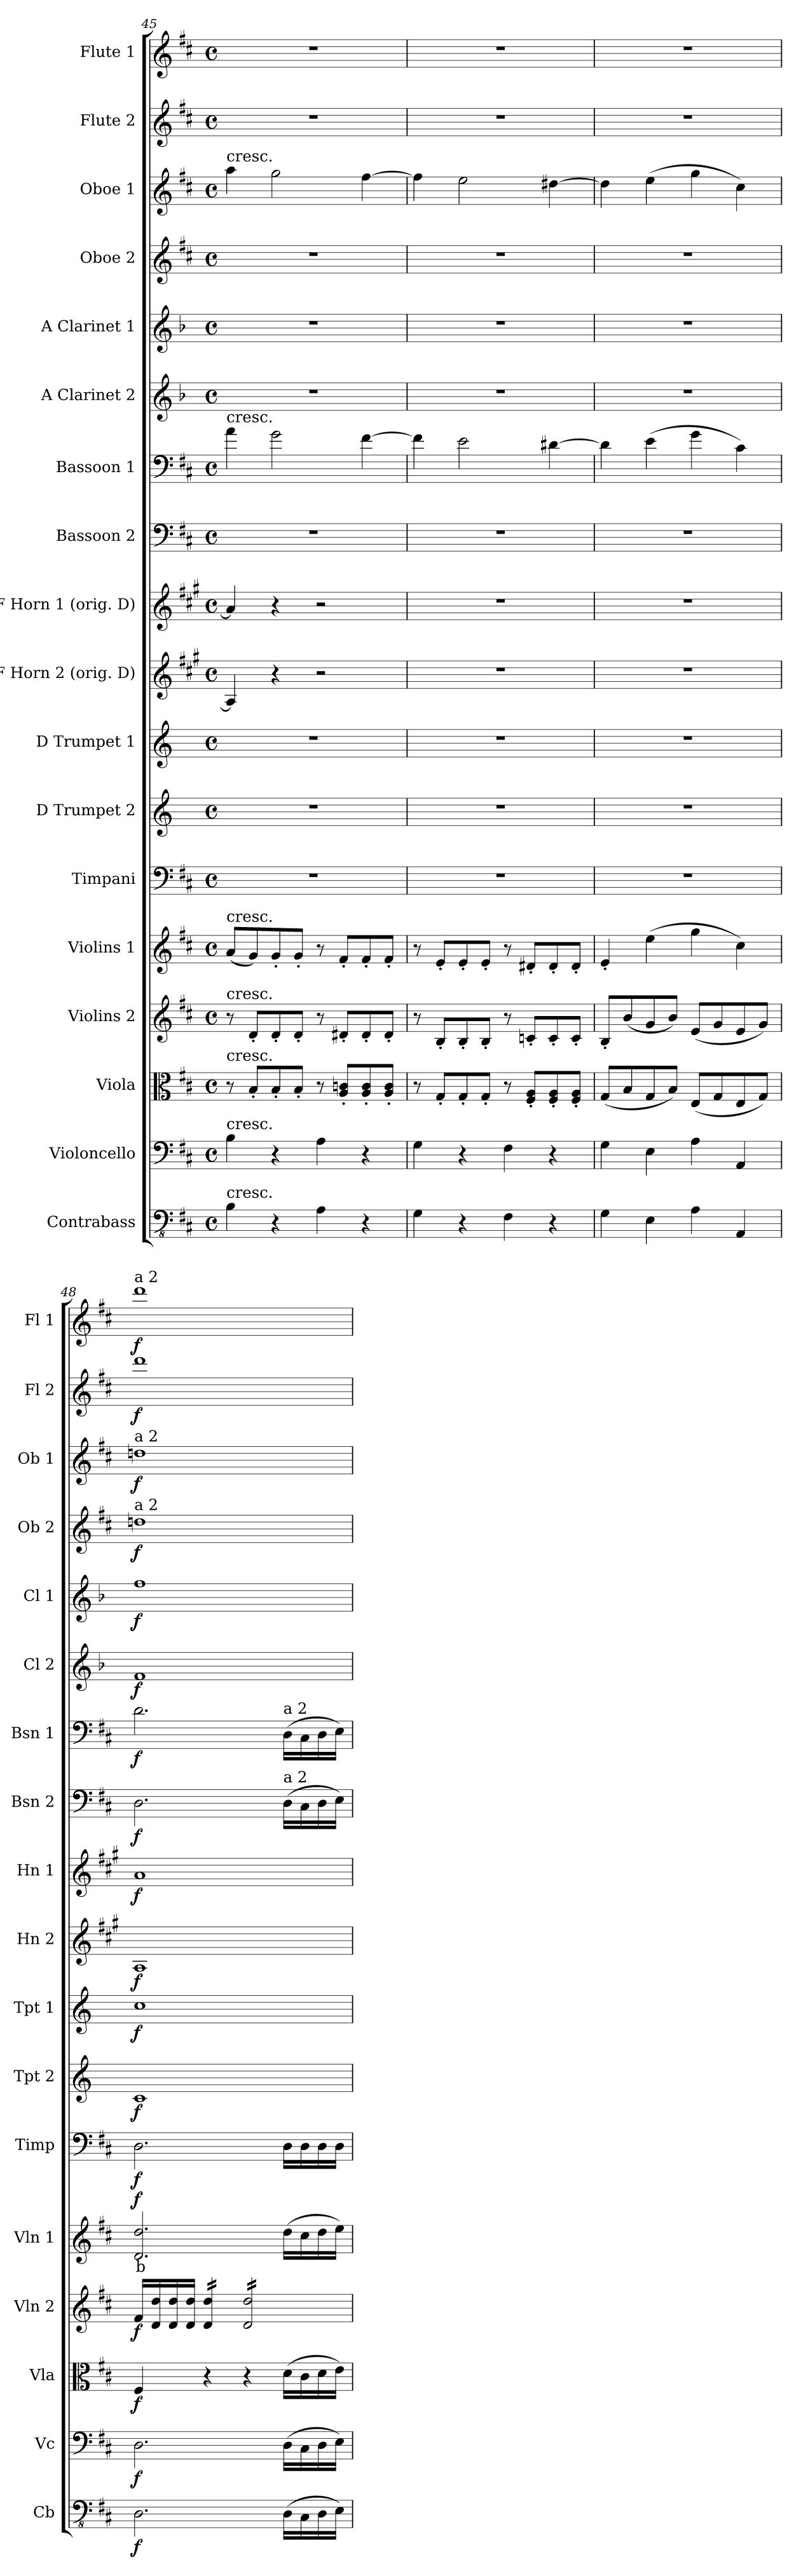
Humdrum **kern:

**kern	**dynam	**kern	**dynam	**kern	**dynam	**kern	**dynam	**kern	**text	**dynam	**kern	**dynam	**kern	**dynam	**kern	**dynam	**kern	**dynam	**kern	**dynam	**kern	**dynam	**kern	**dynam	**kern	**dynam	**kern	**dynam	**kern	**dynam	**kern	**dynam	**kern	**dynam	**kern	**dynam
*part18	*part18	*part17	*part17	*part16	*part16	*part15	*part15	*part14	*part14	*part14	*part13	*part13	*part12	*part12	*part11	*part11	*part10	*part10	*part9	*part9	*part8	*part8	*part7	*part7	*part6	*part6	*part5	*part5	*part4	*part4	*part3	*part3	*part2	*part2	*part1	*part1
*staff18	*staff18	*staff17	*staff17	*staff16	*staff16	*staff15	*staff15	*staff14	*staff14	*staff14	*staff13	*staff13	*staff12	*staff12	*staff11	*staff11	*staff10	*staff10	*staff9	*staff9	*staff8	*staff8	*staff7	*staff7	*staff6	*staff6	*staff5	*staff5	*staff4	*staff4	*staff3	*staff3	*staff2	*staff2	*staff1	*staff1
*I"Contrabass	*	*I"Violoncello	*	*I"Viola	*	*I"Violins 2	*	*I"Violins 1	*	*	*I"Timpani	*	*I"D Trumpet 2	*	*I"D Trumpet 1	*	*I"F Horn 2 (orig.  D)	*	*I"F Horn 1 (orig.  D)	*	*I"Bassoon 2	*	*I"Bassoon 1	*	*I"A Clarinet 2	*	*I"A Clarinet 1	*	*I"Oboe 2	*	*I"Oboe 1	*	*I"Flute 2	*	*I"Flute 1	*
*I'Cb	*	*I'Vc	*	*I'Vla	*	*I'Vln 2	*	*I'Vln 1	*	*	*I'Timp	*	*I'Tpt 2	*	*I'Tpt 1	*	*I'Hn 2	*	*I'Hn 1	*	*I'Bsn 2	*	*I'Bsn 1	*	*I'Cl 2	*	*I'Cl 1	*	*I'Ob 2	*	*I'Ob 1	*	*I'Fl 2	*	*I'Fl 1	*
!!LO:PB:g=z
*clefFv4	*	*clefF4	*	*clefC3	*	*clefG2	*	*clefG2	*	*	*clefF4	*	*clefG2	*	*clefG2	*	*clefG2	*	*clefG2	*	*clefF4	*	*clefF4	*	*clefG2	*	*clefG2	*	*clefG2	*	*clefG2	*	*clefG2	*	*clefG2	*
*	*	*	*	*	*	*	*	*	*	*	*	*	*ITrd-1c-2	*	*ITrd-1c-2	*	*ITrd4c7	*	*ITrd4c7	*	*	*	*	*	*ITrd2c3	*	*ITrd2c3	*	*	*	*	*	*	*	*	*
*k[f#c#]	*	*k[f#c#]	*	*k[f#c#]	*	*k[f#c#]	*	*k[f#c#]	*	*	*k[f#c#]	*	*k[f#c#]	*	*k[f#c#]	*	*k[f#c#]	*	*k[f#c#]	*	*k[f#c#]	*	*k[f#c#]	*	*k[f#c#]	*	*k[f#c#]	*	*k[f#c#]	*	*k[f#c#]	*	*k[f#c#]	*	*k[f#c#]	*
*M4/4	*	*M4/4	*	*M4/4	*	*M4/4	*	*M4/4	*	*	*M4/4	*	*M4/4	*	*M4/4	*	*M4/4	*	*M4/4	*	*M4/4	*	*M4/4	*	*M4/4	*	*M4/4	*	*M4/4	*	*M4/4	*	*M4/4	*	*M4/4	*
*met(c)	*	*met(c)	*	*met(c)	*	*met(c)	*	*met(c)	*	*	*met(c)	*	*met(c)	*	*met(c)	*	*met(c)	*	*met(c)	*	*met(c)	*	*met(c)	*	*met(c)	*	*met(c)	*	*met(c)	*	*met(c)	*	*met(c)	*	*met(c)	*
=45	=45	=45	=45	=45	=45	=45	=45	=45	=45	=45	=45	=45	=45	=45	=45	=45	=45	=45	=45	=45	=45	=45	=45	=45	=45	=45	=45	=45	=45	=45	=45	=45	=45	=45	=45	=45
!	!	!	!	!	!	!	!	!	!	!	!	!	!	!	!	!	!	!	!	!	!	!	!	!	!	!	!	!	!	!	!LO:TX:a:t=cresc.	!	!	!	!	!
!	!	!	!	!	!	!	!	!	!	!	!	!	!	!	!	!	!	!	!	!	!	!	!LO:TX:a:t=cresc.	!	!	!	!	!	!	!	!	!	!	!	!	!
!	!	!	!	!	!	!	!	!LO:TX:a:t=cresc.	!	!	!	!	!	!	!	!	!	!	!	!	!	!	!	!	!	!	!	!	!	!	!	!	!	!	!	!
!	!	!	!	!	!	!LO:TX:a:t=cresc.	!	!	!	!	!	!	!	!	!	!	!	!	!	!	!	!	!	!	!	!	!	!	!	!	!	!	!	!	!	!
!	!	!	!	!LO:TX:a:t=cresc.	!	!	!	!	!	!	!	!	!	!	!	!	!	!	!	!	!	!	!	!	!	!	!	!	!	!	!	!	!	!	!	!
!	!	!LO:TX:a:t=cresc.	!	!	!	!	!	!	!	!	!	!	!	!	!	!	!	!	!	!	!	!	!	!	!	!	!	!	!	!	!	!	!	!	!	!
!LO:TX:a:t=cresc.	!	!	!	!	!	!	!	!	!	!	!	!	!	!	!	!	!	!	!	!	!	!	!	!	!	!	!	!	!	!	!	!	!	!	!	!
4BB\	.	4B\	.	8r	.	8r	.	(<8a/L	.	.	1r	.	1r	.	1r	.	4D/]	.	4d/]	.	1r	.	4a\	.	1r	.	1r	.	1r	.	4aa\	.	1r	.	1r	.
.	.	.	.	8B'/L	.	8d'/L	.	8g/)	.	.	.	.	.	.	.	.	.	.	.	.	.	.	.	.	.	.	.	.	.	.	.	.	.	.	.	.
4r	.	4r	.	8B'/	.	8d'/	.	8g'/	.	.	.	.	.	.	.	.	4r	.	4r	.	.	.	2g\	.	.	.	.	.	.	.	2gg\	.	.	.	.	.
.	.	.	.	8B'/J	.	8d'/J	.	8g'/J	.	.	.	.	.	.	.	.	.	.	.	.	.	.	.	.	.	.	.	.	.	.	.	.	.	.	.	.
4AA\	.	4A\	.	8r	.	8r	.	8r	.	.	.	.	.	.	.	.	2r	.	2r	.	.	.	.	.	.	.	.	.	.	.	.	.	.	.	.	.
.	.	.	.	8A/' 8cn/'L	.	8d#X'/L	.	8f#'/L	.	.	.	.	.	.	.	.	.	.	.	.	.	.	.	.	.	.	.	.	.	.	.	.	.	.	.	.
4r	.	4r	.	8A/' 8c/'	.	8d#'/	.	8f#'/	.	.	.	.	.	.	.	.	.	.	.	.	.	.	[4f#\	.	.	.	.	.	.	.	[4ff#\	.	.	.	.	.
.	.	.	.	8A/' 8c/'J	.	8d#'/J	.	8f#'/J	.	.	.	.	.	.	.	.	.	.	.	.	.	.	.	.	.	.	.	.	.	.	.	.	.	.	.	.
=46	=46	=46	=46	=46	=46	=46	=46	=46	=46	=46	=46	=46	=46	=46	=46	=46	=46	=46	=46	=46	=46	=46	=46	=46	=46	=46	=46	=46	=46	=46	=46	=46	=46	=46	=46	=46
4GG\	.	4G\	.	8r	.	8r	.	8r	.	.	1r	.	1r	.	1r	.	1r	.	1r	.	1r	.	4f#\]	.	1r	.	1r	.	1r	.	4ff#\]	.	1r	.	1r	.
.	.	.	.	8G'/L	.	8B'/L	.	8e'/L	.	.	.	.	.	.	.	.	.	.	.	.	.	.	.	.	.	.	.	.	.	.	.	.	.	.	.	.
4r	.	4r	.	8G'/	.	8B'/	.	8e'/	.	.	.	.	.	.	.	.	.	.	.	.	.	.	2e\	.	.	.	.	.	.	.	2ee\	.	.	.	.	.
.	.	.	.	8G'/J	.	8B'/J	.	8e'/J	.	.	.	.	.	.	.	.	.	.	.	.	.	.	.	.	.	.	.	.	.	.	.	.	.	.	.	.
4FF#\	.	4F#\	.	8r	.	8r	.	8r	.	.	.	.	.	.	.	.	.	.	.	.	.	.	.	.	.	.	.	.	.	.	.	.	.	.	.	.
.	.	.	.	8F#/' 8A/'L	.	8cn'/L	.	8d#X'/L	.	.	.	.	.	.	.	.	.	.	.	.	.	.	.	.	.	.	.	.	.	.	.	.	.	.	.	.
4r	.	4r	.	8F#/' 8A/'	.	8c'/	.	8d#'/	.	.	.	.	.	.	.	.	.	.	.	.	.	.	[4d#X\	.	.	.	.	.	.	.	[4dd#X\	.	.	.	.	.
.	.	.	.	8F#/' 8A/'J	.	8c'/J	.	8d#'/J	.	.	.	.	.	.	.	.	.	.	.	.	.	.	.	.	.	.	.	.	.	.	.	.	.	.	.	.
=47	=47	=47	=47	=47	=47	=47	=47	=47	=47	=47	=47	=47	=47	=47	=47	=47	=47	=47	=47	=47	=47	=47	=47	=47	=47	=47	=47	=47	=47	=47	=47	=47	=47	=47	=47	=47
4GG\	.	4G\	.	(<8G/L	.	8B'/L	.	4e'/	.	.	1r	.	1r	.	1r	.	1r	.	1r	.	1r	.	4d#\]	.	1r	.	1r	.	1r	.	4dd#\]	.	1r	.	1r	.
.	.	.	.	8B/	.	(<8b/	.	.	.	.	.	.	.	.	.	.	.	.	.	.	.	.	.	.	.	.	.	.	.	.	.	.	.	.	.	.
4EE\	.	4E\	.	8G/	.	8g/	.	(>4ee\	.	.	.	.	.	.	.	.	.	.	.	.	.	.	(>4e\	.	.	.	.	.	.	.	(>4ee\	.	.	.	.	.
.	.	.	.	8B/J)	.	8b/J)	.	.	.	.	.	.	.	.	.	.	.	.	.	.	.	.	.	.	.	.	.	.	.	.	.	.	.	.	.	.
4AA\	.	4A\	.	(<8E/L	.	(<8e/L	.	4gg\	.	.	.	.	.	.	.	.	.	.	.	.	.	.	4g\	.	.	.	.	.	.	.	4gg\	.	.	.	.	.
.	.	.	.	8G/	.	8g/	.	.	.	.	.	.	.	.	.	.	.	.	.	.	.	.	.	.	.	.	.	.	.	.	.	.	.	.	.	.
4AAA/	.	4AA/	.	8E/	.	8e/	.	4cc#\)	.	.	.	.	.	.	.	.	.	.	.	.	.	.	4c#\)	.	.	.	.	.	.	.	4cc#\)	.	.	.	.	.
.	.	.	.	8G/J)	.	8g/J)	.	.	.	.	.	.	.	.	.	.	.	.	.	.	.	.	.	.	.	.	.	.	.	.	.	.	.	.	.	.
=48	=48	=48	=48	=48	=48	=48	=48	=48	=48	=48	=48	=48	=48	=48	=48	=48	=48	=48	=48	=48	=48	=48	=48	=48	=48	=48	=48	=48	=48	=48	=48	=48	=48	=48	=48	=48
!	!	!	!	!	!	!	!	!	!	!	!	!	!	!	!	!	!	!	!	!	!	!	!	!	!	!	!	!	!	!	!	!	!	!	!LO:TX:a:t=a 2	!
!	!	!	!	!	!	!	!	!	!	!	!	!	!	!	!	!	!	!	!	!	!	!	!	!	!	!	!	!	!	!	!LO:TX:a:t=a 2	!	!	!	!	!
!	!	!	!	!	!	!	!	!	!	!	!	!	!	!	!	!	!	!	!	!	!	!	!	!	!	!	!	!	!LO:TX:a:t=a 2	!	!	!	!	!	!	!
!	!LO:DY:b	!	!LO:DY:b	!	!LO:DY:b	!	!LO:DY:b	!	!LO:LY:b:color=#FF0000	!LO:DY:b	!	!LO:DY:b	!	!LO:DY:b	!	!LO:DY:b	!	!LO:DY:b	!	!LO:DY:b	!	!LO:DY:b	!	!LO:DY:b	!	!LO:DY:b	!	!LO:DY:b	!	!LO:DY:b	!	!LO:DY:b	!	!LO:DY:b	!	!LO:DY:b
2.DD\	f	2.D\	f	4F#/	f	16f#/LL	f	2.d/ 2.dd/	b	f	2.D\	f	1d	f	1dd	f	1D	f	1d	f	2.D\	f	2.d\	f	1d	f	1dd	f	1ddn	f	1ddn	f	1ddd	f	1ddd	f
.	.	.	.	.	.	16d/ 16dd/	.	.	.	.	.	.	.	.	.	.	.	.	.	.	.	.	.	.	.	.	.	.	.	.	.	.	.	.	.	.
.	.	.	.	.	.	16d/ 16dd/	.	.	.	.	.	.	.	.	.	.	.	.	.	.	.	.	.	.	.	.	.	.	.	.	.	.	.	.	.	.
.	.	.	.	.	.	16d/ 16dd/JJ	.	.	.	.	.	.	.	.	.	.	.	.	.	.	.	.	.	.	.	.	.	.	.	.	.	.	.	.	.	.
*	*	*	*	*	*	*tremolo	*	*	*	*	*	*	*	*	*	*	*	*	*	*	*	*	*	*	*	*	*	*	*	*	*	*	*	*	*	*
.	.	.	.	4r	.	16d/ 16dd/LL	.	.	.	.	.	.	.	.	.	.	.	.	.	.	.	.	.	.	.	.	.	.	.	.	.	.	.	.	.	.
.	.	.	.	.	.	16d/ 16dd/	.	.	.	.	.	.	.	.	.	.	.	.	.	.	.	.	.	.	.	.	.	.	.	.	.	.	.	.	.	.
.	.	.	.	.	.	16d/ 16dd/	.	.	.	.	.	.	.	.	.	.	.	.	.	.	.	.	.	.	.	.	.	.	.	.	.	.	.	.	.	.
.	.	.	.	.	.	16d/ 16dd/JJ	.	.	.	.	.	.	.	.	.	.	.	.	.	.	.	.	.	.	.	.	.	.	.	.	.	.	.	.	.	.
.	.	.	.	4r	.	16d/ 16dd/LL	.	.	.	.	.	.	.	.	.	.	.	.	.	.	.	.	.	.	.	.	.	.	.	.	.	.	.	.	.	.
.	.	.	.	.	.	16d/ 16dd/	.	.	.	.	.	.	.	.	.	.	.	.	.	.	.	.	.	.	.	.	.	.	.	.	.	.	.	.	.	.
.	.	.	.	.	.	16d/ 16dd/	.	.	.	.	.	.	.	.	.	.	.	.	.	.	.	.	.	.	.	.	.	.	.	.	.	.	.	.	.	.
.	.	.	.	.	.	16d/ 16dd/	.	.	.	.	.	.	.	.	.	.	.	.	.	.	.	.	.	.	.	.	.	.	.	.	.	.	.	.	.	.
!	!	!	!	!	!	!	!	!	!	!	!	!	!	!	!	!	!	!	!	!	!	!	!LO:TX:a:t=a 2	!	!	!	!	!	!	!	!	!	!	!	!	!
!	!	!	!	!	!	!	!	!	!	!	!	!	!	!	!	!	!	!	!	!	!LO:TX:a:t=a 2	!	!	!	!	!	!	!	!	!	!	!	!	!	!	!
(>16DD\LL	.	(>16D\LL	.	(>16d\LL	.	16d/ 16dd/	.	(>16dd\LL	.	.	16D\LL	.	.	.	.	.	.	.	.	.	(>16D\LL	.	(>16D\LL	.	.	.	.	.	.	.	.	.	.	.	.	.
16CC#\	.	16C#\	.	16c#\	.	16d/ 16dd/	.	16cc#\	.	.	16D\	.	.	.	.	.	.	.	.	.	16C#\	.	16C#\	.	.	.	.	.	.	.	.	.	.	.	.	.
16DD\	.	16D\	.	16d\	.	16d/ 16dd/	.	16dd\	.	.	16D\	.	.	.	.	.	.	.	.	.	16D\	.	16D\	.	.	.	.	.	.	.	.	.	.	.	.	.
16EE\JJ)	.	16E\JJ)	.	16e\JJ)	.	16d/ 16dd/JJ	.	16ee\JJ)	.	.	16D\JJ	.	.	.	.	.	.	.	.	.	16E\JJ)	.	16E\JJ)	.	.	.	.	.	.	.	.	.	.	.	.	.
*	*	*	*	*	*	*Xtremolo	*	*	*	*	*	*	*	*	*	*	*	*	*	*	*	*	*	*	*	*	*	*	*	*	*	*	*	*	*	*
=	=	=	=	=	=	=	=	=	=	=	=	=	=	=	=	=	=	=	=	=	=	=	=	=	=	=	=	=	=	=	=	=	=	=	=	=
*-	*-	*-	*-	*-	*-	*-	*-	*-	*-	*-	*-	*-	*-	*-	*-	*-	*-	*-	*-	*-	*-	*-	*-	*-	*-	*-	*-	*-	*-	*-	*-	*-	*-	*-	*-	*-
